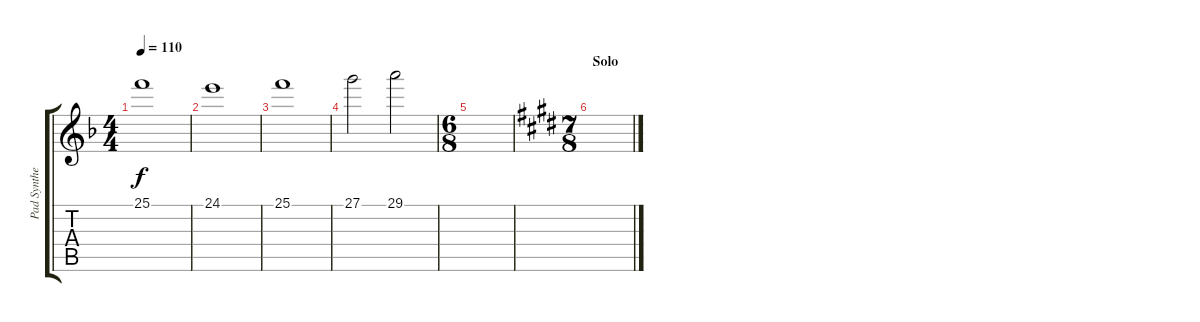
\track ("Pad Synthesizer (by JWP) (Staff 1)" "Pad Synthe") {instrument pad2warm}
\staff {score tabs}
\tuning (E4 B3 G3 D3 A2 E2) {hide}
\ts (4 4)
\tempo 110
\clef g2
\ks dminor
25.1.1{dy f} |
24.1.1 |
25.1.1 |
27.1.2 29.1.2 |
\ts (6 8)
|
\ts (7 8)
\section ("" "Solo")
\ks c#minor
